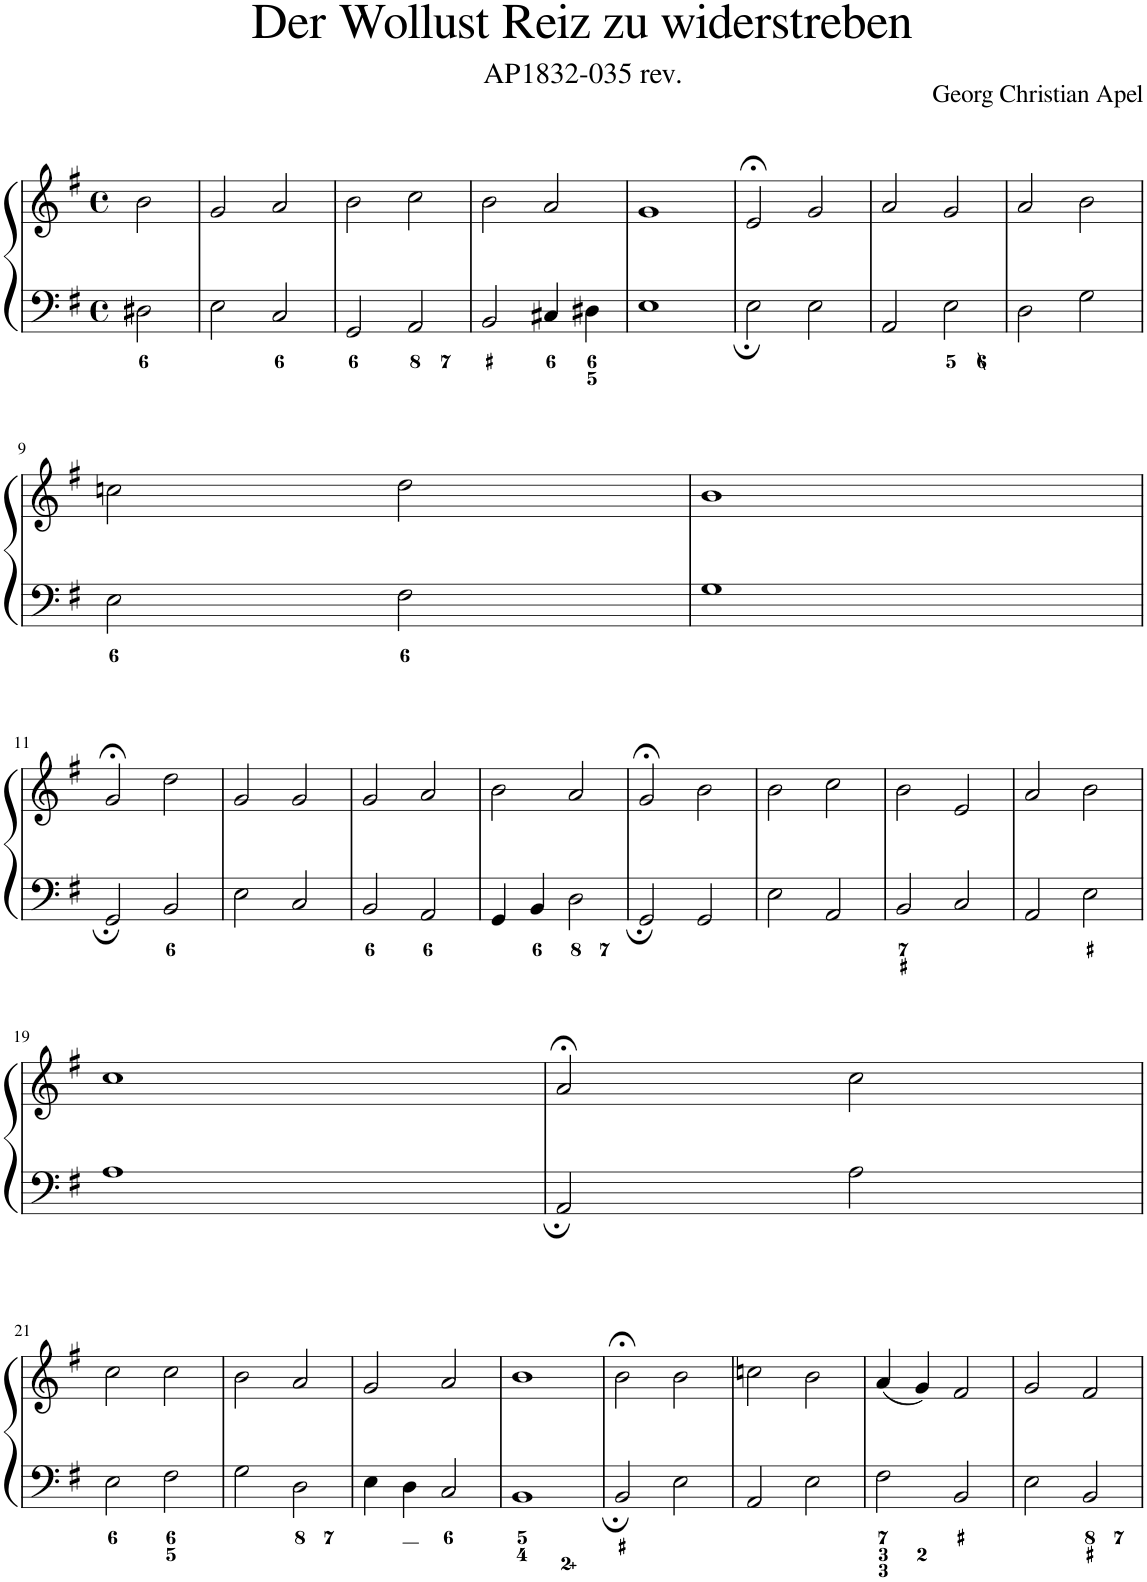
**kern	**kern
*part1	*part1
*staff2	*staff1
*I"Piano	*
*I'Pno.	*
*clefF4	*clefG2
*k[f#]	*k[f#]
*M4/4	*M4/4
*met(c)	*met(c)
=1	=1
2D#X\	2b\
=2	=2
2E\	2g/
2C/	2a/
=3	=3
2GG/	2b\
2AA/	2cc\
=4	=4
2BB/	2b\
4C#X/	2a/
4D#X\	.
=5	=5
1E	1g
=6	=6
2E\	2e;</
2E\	2g/
=7	=7
2AA/	2a/
2E\	2g/
=8	=8
2D\	2a/
2G\	2b\
!!LO:LB:g=z
=9	=9
2E\	2ccn\
2F#\	2dd\
=10	=10
1G	1b
!!LO:LB:g=z
=11	=11
2GG/	2g;</
2BB/	2dd\
=12	=12
2E\	2g/
2C/	2g/
=13	=13
2BB/	2g/
2AA/	2a/
=14	=14
4GG/	2b\
4BB/	.
2D\	2a/
=15	=15
2GG/	2g;</
2GG/	2b\
=16	=16
2E\	2b\
2AA/	2cc\
=17	=17
2BB/	2b\
2C/	2e/
=18	=18
2AA/	2a/
2E\	2b\
!!LO:LB:g=z
=19	=19
1A	1cc
=20	=20
2AA/	2a;</
2A\	2cc\
!!LO:LB:g=z
=21	=21
2E\	2cc\
2F#\	2cc\
=22	=22
2G\	2b\
2D\	2a/
=23	=23
4E\	2g/
4D\	.
2C/	2a/
=24	=24
1BB	1b
=25	=25
2BB/	2b;<\
2E\	2b\
=26	=26
2AA/	2ccn\
2E\	2b\
=27	=27
2F#\	(4a/
.	4g/)
2BB/	2f#/
=28	=28
2E\	2g/
2BB/	2f#/
=	=
*-	*-
